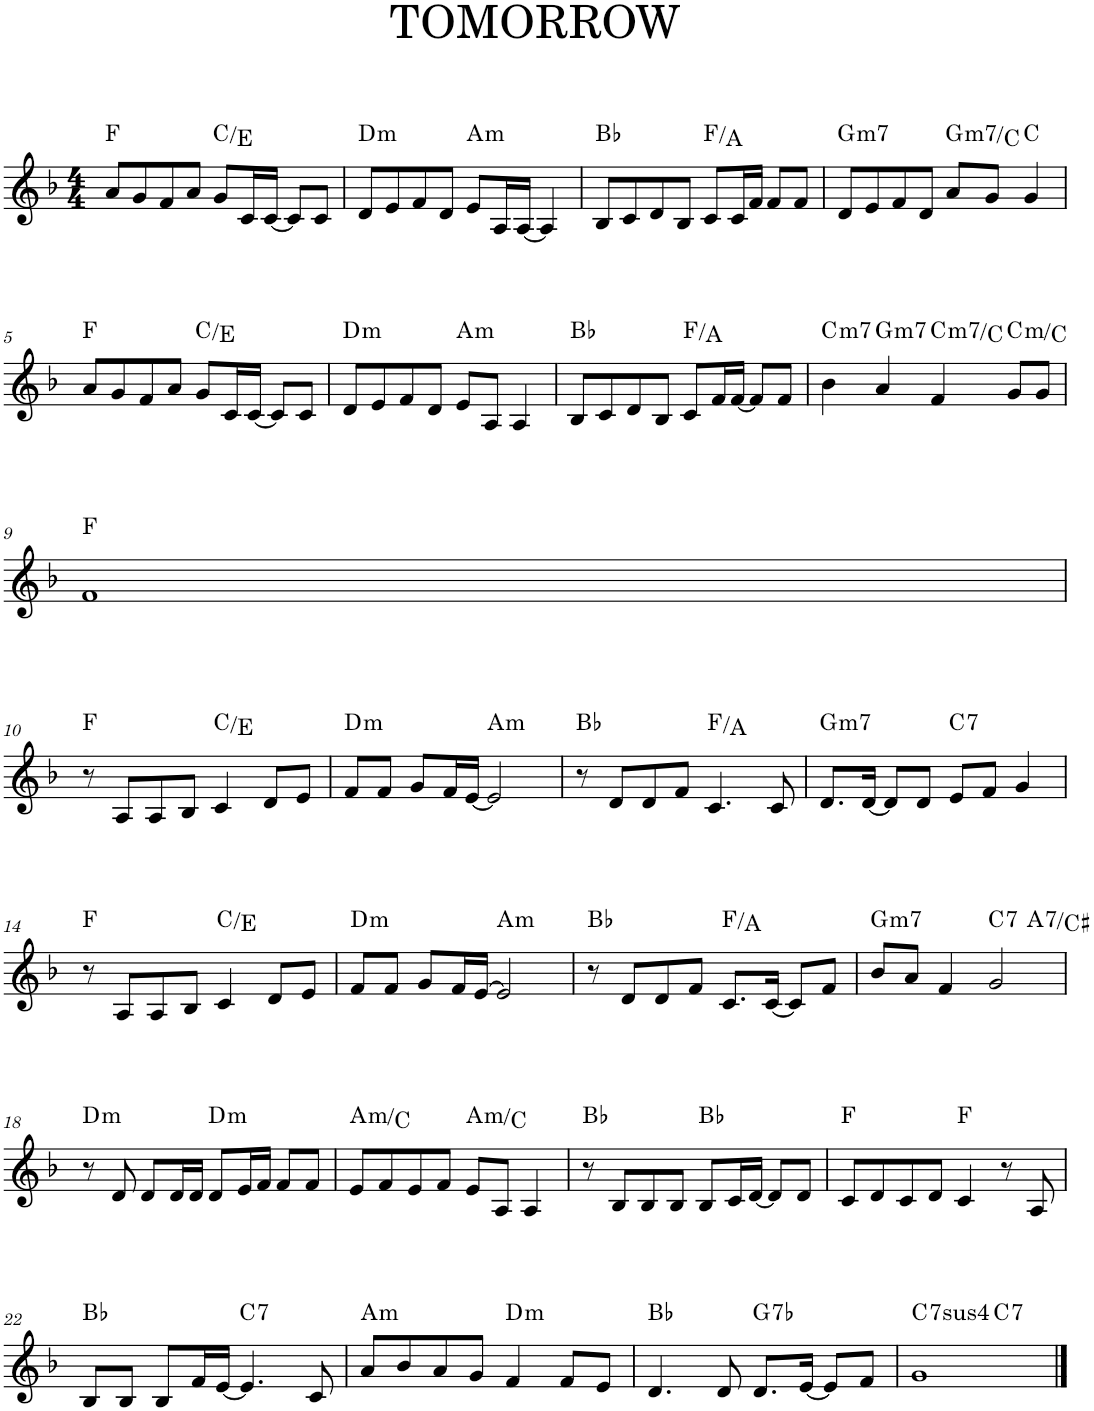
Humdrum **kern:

**kern	**harte
*part1	*part1
*staff1	*
*I"Piano	*
*I'Pno.	*
*clefG2	*
*k[b-]	*
*M4/4	*
=1	=1
8a/L	F:maj
8g/	.
8f/	.
8a/J	.
8g/L	C:maj/3
16c/L	.
[<16c/JJ	.
8c/L]	.
8c/J	.
=2	=2
!	!LO:H:kt=m
8d/L	D:min
8e/	.
8f/	.
8d/J	.
!	!LO:H:kt=m
8e/L	A:min
16A/L	.
[<16A/JJ	.
4A/]	.
=3	=3
8B-/L	Bb:maj
8c/	.
8d/	.
8B-/J	.
8c/L	F:maj/3
16c/L	.
16f/JJ	.
8f/L	.
8f/J	.
=4	=4
!	!LO:H:kt=m7
8d/L	G:min7
8e/	.
8f/	.
8d/J	.
!	!LO:H:kt=m7
8a/L	G:min7/4
8g/J	.
4g/	C:maj
!!LO:LB:g=z
=5	=5
8a/L	F:maj
8g/	.
8f/	.
8a/J	.
8g/L	C:maj/3
16c/L	.
[<16c/JJ	.
8c/L]	.
8c/J	.
=6	=6
!	!LO:H:kt=m
8d/L	D:min
8e/	.
8f/	.
8d/J	.
!	!LO:H:kt=m
8e/L	A:min
8A/J	.
4A/	.
=7	=7
8B-/L	Bb:maj
8c/	.
8d/	.
8B-/J	.
8c/L	F:maj/3
16f/L	.
[<16f/JJ	.
8f/L]	.
8f/J	.
=8	=8
!	!LO:H:kt=m7
4b-\	C:min7
!	!LO:H:kt=m7
4a/	G:min7
!	!LO:H:kt=m7
4f/	C:min7
!	!LO:H:kt=m
8g/L	C:min
8g/J	.
!!LO:LB:g=z
=9	=9
1f	F:maj
!!LO:LB:g=z
=10	=10
8r	F:maj
8A/L	.
8A/	.
8B-/J	.
4c/	C:maj/3
8d/L	.
8e/J	.
=11	=11
!	!LO:H:kt=m
8f/L	D:min
8f/J	.
8g/L	.
16f/L	.
[<16e/JJ	.
!	!LO:H:kt=m
2e/]	A:min
=12	=12
8r	Bb:maj
8d/L	.
8d/	.
8f/J	.
4.c/	F:maj/3
8c/	.
=13	=13
!	!LO:H:kt=m7
8.d/L	G:min7
[<16d/Jk	.
8d/L]	.
8d/J	.
!	!LO:H:kt=7
8e/L	C:7
8f/J	.
4g/	.
!!LO:LB:g=z
=14	=14
8r	F:maj
8A/L	.
8A/	.
8B-/J	.
4c/	C:maj/3
8d/L	.
8e/J	.
=15	=15
!	!LO:H:kt=m
8f/L	D:min
8f/J	.
8g/L	.
16f/L	.
[>16e/JJ	.
!	!LO:H:kt=m
2e/]	A:min
=16	=16
8r	Bb:maj
8d/L	.
8d/	.
8f/J	.
8.c/L	F:maj/3
[<16c/Jk	.
8c/L]	.
8f/J	.
=17	=17
!	!LO:H:kt=m7
*^	*
8b-/L	2.ryy	G:min7
8a/J	.	.
4f/	.	.
!	!	!LO:H:kt=7
2g/	.	C:7
!	!	!LO:H:kt=7
.	4ryy	A:7/3
!!LO:LB:g=z	!!
=18	=18	=18
!	!	!LO:H:kt=m
*v	*v	*
8r	D:min
8d/	.
8d/L	.
16d/L	.
16d/JJ	.
!	!LO:H:kt=m
8d/L	D:min
16e/L	.
16f/JJ	.
8f/L	.
8f/J	.
=19	=19
!	!LO:H:kt=m
8e/L	A:min/b3
8f/	.
8e/	.
8f/J	.
!	!LO:H:kt=m
8e/L	A:min/b3
8A/J	.
4A/	.
=20	=20
8r	Bb:maj
8B-/L	.
8B-/	.
8B-/J	.
8B-/L	Bb:maj
16c/L	.
[<16d/JJ	.
8d/L]	.
8d/J	.
=21	=21
8c/L	F:maj
8d/	.
8c/	.
8d/J	.
4c/	F:maj
8r	.
8A/	.
!!LO:LB:g=z
=22	=22
8B-/L	Bb:maj
8B-/J	.
8B-/L	.
16f/L	.
[<16e/JJ	.
!	!LO:H:kt=7
4.e/]	C:7
8c/	.
=23	=23
!	!LO:H:kt=m
8a/L	A:min
8b-/	.
8a/	.
8g/J	.
!	!LO:H:kt=m
4f/	D:min
8f/L	.
8e/J	.
=24	=24
4.d/	Bb:maj
8d/	.
8.d/L	G:7
[<16e/Jk	.
8e/L]	.
8f/J	.
=25	=25
!	!LO:H:kt=74
*^	*
1g	2ryy	C:sus4(7)
!	!	!LO:H:kt=7
.	2ryy	C:7
*v	*v	*
==	==
*-	*-
